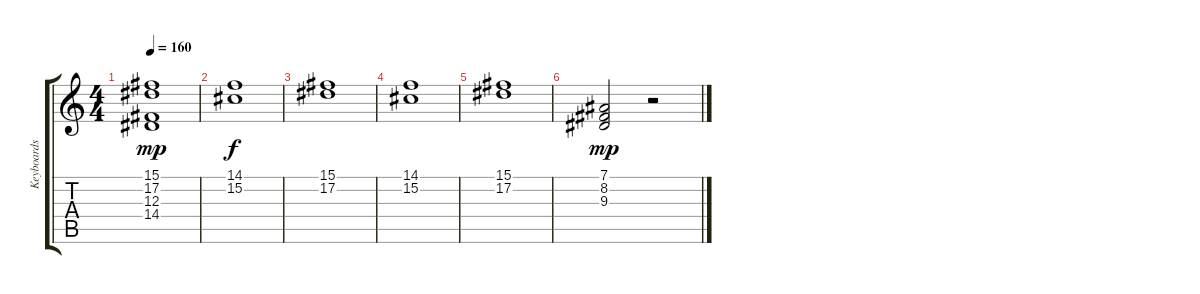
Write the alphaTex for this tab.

\track ("Keyboards" "Keyboards") {instrument stringensemble2}
\staff {score tabs}
\tuning (Eb4 Bb3 Gb3 Db3 Ab2 Eb2) {hide}
\ts (4 4)
\tempo 160
\clef g2
\ks c
(15.1 17.2 12.3{t} 14.4{t}).1{dy mp} |
(14.1 15.2).1{dy f} |
(15.1 17.2).1 |
(14.1 15.2).1 |
(15.1 17.2).1 |
(7.1 8.2 9.3).2{dy mp} r.2
